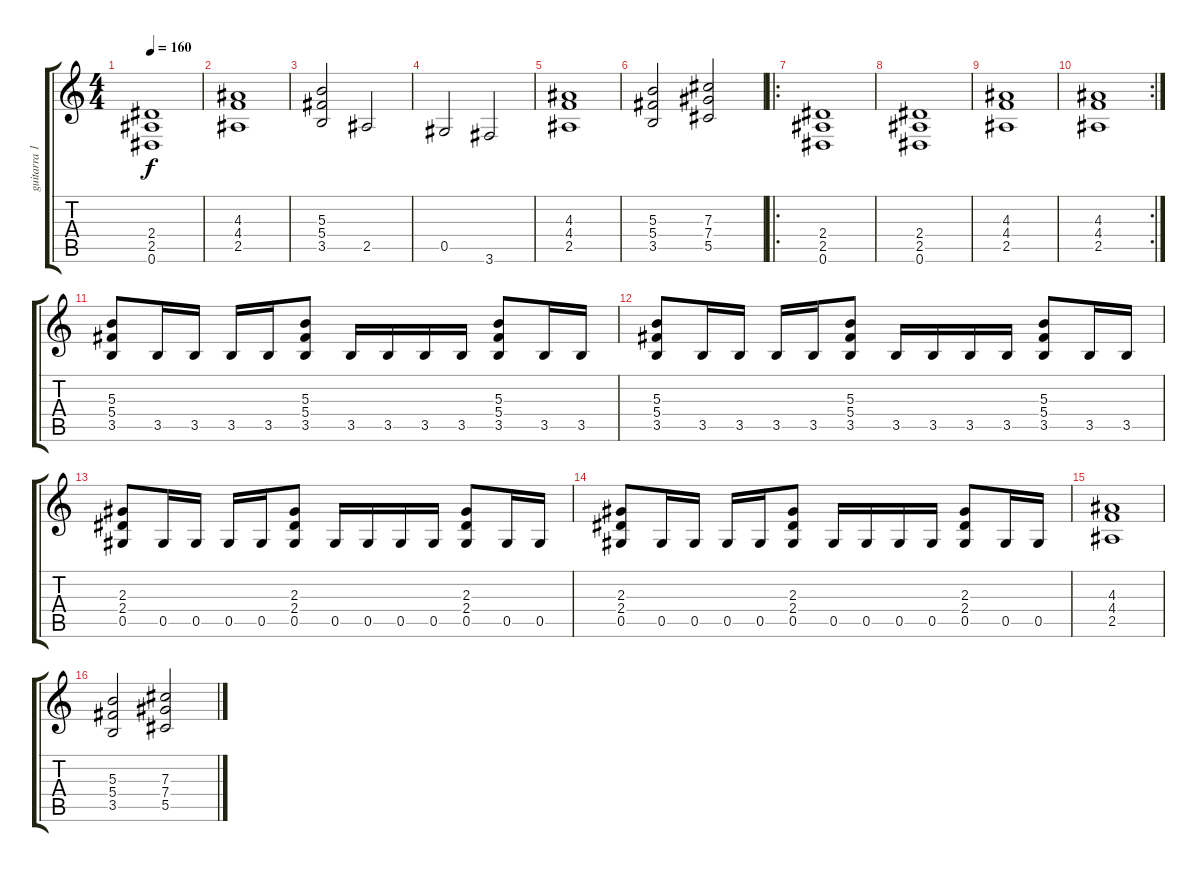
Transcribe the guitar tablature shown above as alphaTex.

\track ("guitarra 1" "guitarra 1") {instrument distortionguitar}
\staff {score tabs}
\tuning (Eb4 Bb3 Gb3 Db3 Ab2 Eb2) {hide}
\ts (4 4)
\tempo 160
\clef g2
\ks c
(2.4 2.5 0.6).1{dy f} |
(4.3 4.4 2.5).1 |
(5.3 5.4 3.5).2 2.5.2 |
0.5.2 3.6.2 |
(4.3 4.4 2.5).1 |
(5.3 5.4 3.5).2 (7.3 7.4 5.5).2 |
\ro
(2.4 2.5 0.6).1 |
(2.4 2.5 0.6).1 |
(4.3 4.4 2.5).1 |
\rc 2
(4.3 4.4 2.5).1 |
(5.3 5.4 3.5).8 3.5.16 3.5.16 3.5.16 3.5.16 (5.3 5.4 3.5).8 3.5.16 3.5.16 3.5.16 3.5.16 (5.3 5.4 3.5).8 3.5.16 3.5.16 |
(5.3 5.4 3.5).8 3.5.16 3.5.16 3.5.16 3.5.16 (5.3 5.4 3.5).8 3.5.16 3.5.16 3.5.16 3.5.16 (5.3 5.4 3.5).8 3.5.16 3.5.16 |
(2.3 2.4 0.5).8 0.5.16 0.5.16 0.5.16 0.5.16 (2.3 2.4 0.5).8 0.5.16 0.5.16 0.5.16 0.5.16 (2.3 2.4 0.5).8 0.5.16 0.5.16 |
(2.3 2.4 0.5).8 0.5.16 0.5.16 0.5.16 0.5.16 (2.3 2.4 0.5).8 0.5.16 0.5.16 0.5.16 0.5.16 (2.3 2.4 0.5).8 0.5.16 0.5.16 |
(4.3 4.4 2.5).1 |
(5.3 5.4 3.5).2 (7.3 7.4 5.5).2
